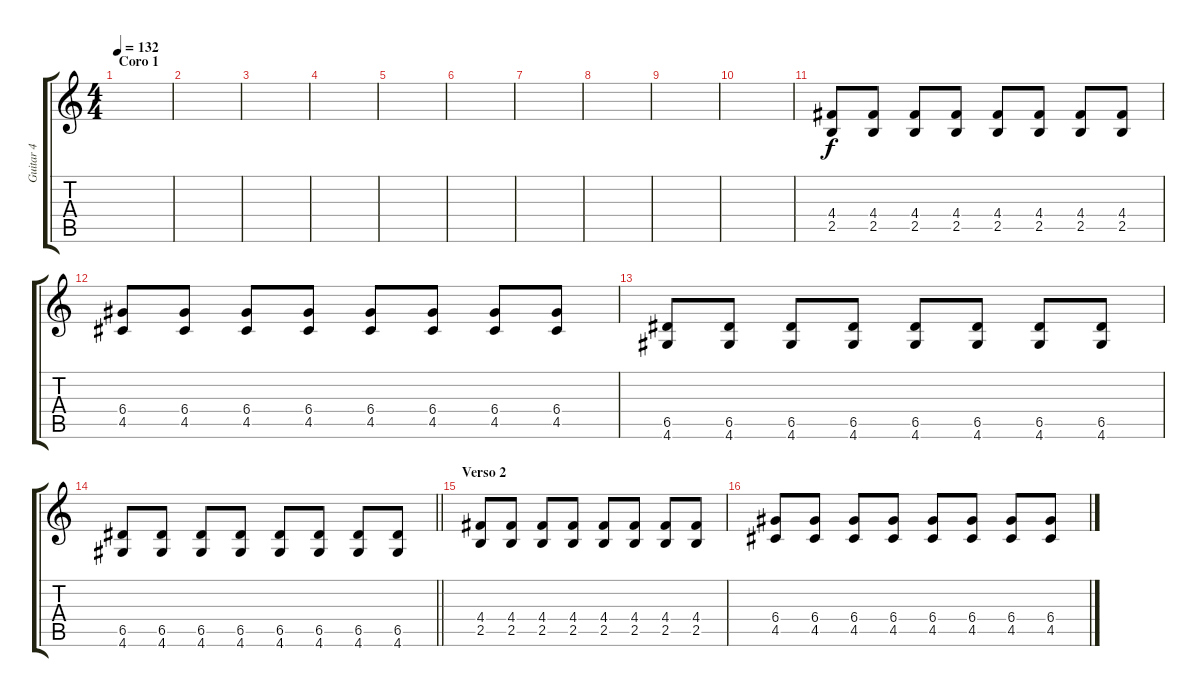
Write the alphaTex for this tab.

\track ("Guitar 4" "Guitar 4") {instrument electricguitarjazz}
\staff {score tabs}
\tuning (E4 B3 G3 D3 A2 E2) {hide}
\ts (4 4)
\section ("" "Coro 1")
\tempo 132
\clef g2
\ks c
|
|
|
|
|
|
|
|
|
|
(4.4 2.5).8 (4.4 2.5).8 (4.4 2.5).8 (4.4 2.5).8 (4.4 2.5).8 (4.4 2.5).8 (4.4 2.5).8 (4.4 2.5).8 |
(6.4 4.5).8 (6.4 4.5).8 (6.4 4.5).8 (6.4 4.5).8 (6.4 4.5).8 (6.4 4.5).8 (6.4 4.5).8 (6.4 4.5).8 |
(6.5 4.6).8 (6.5 4.6).8 (6.5 4.6).8 (6.5 4.6).8 (6.5 4.6).8 (6.5 4.6).8 (6.5 4.6).8 (6.5 4.6).8 |
\barLineRight lightlight
(6.5 4.6).8 (6.5 4.6).8 (6.5 4.6).8 (6.5 4.6).8 (6.5 4.6).8 (6.5 4.6).8 (6.5 4.6).8 (6.5 4.6).8 |
\section ("" "Verso 2")
(4.4 2.5).8 (4.4 2.5).8 (4.4 2.5).8 (4.4 2.5).8 (4.4 2.5).8 (4.4 2.5).8 (4.4 2.5).8 (4.4 2.5).8 |
(6.4 4.5).8 (6.4 4.5).8 (6.4 4.5).8 (6.4 4.5).8 (6.4 4.5).8 (6.4 4.5).8 (6.4 4.5).8 (6.4 4.5).8
